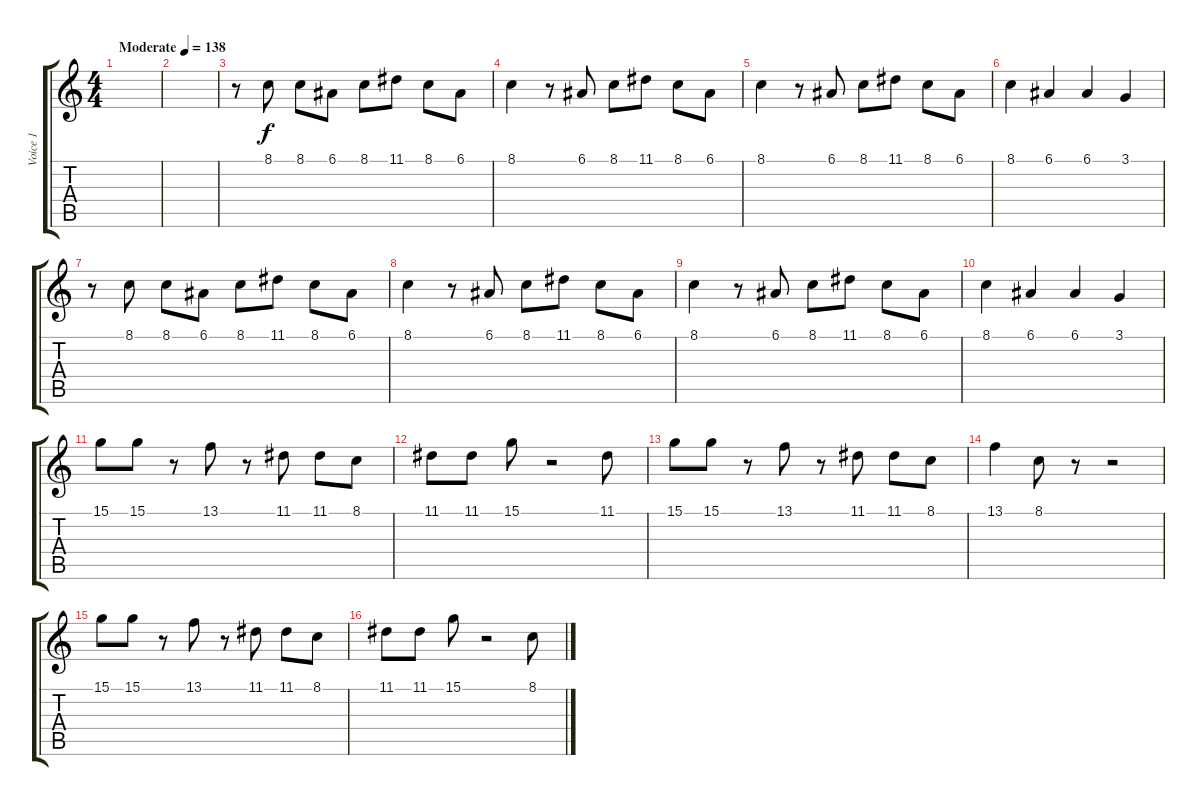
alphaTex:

\track ("Voice 1" "Voice 1") {instrument voiceoohs}
\staff {score tabs}
\tuning (E4 B3 G3 D3 A2 E2) {hide}
\ts (4 4)
\tempo (138 "Moderate")
\clef g2
\ks c
|
|
r.8 8.1.8 8.1.8 6.1.8 8.1.8 11.1.8 8.1.8 6.1.8 |
8.1.4 r.8 6.1.8 8.1.8 11.1.8 8.1.8 6.1.8 |
8.1.4 r.8 6.1.8 8.1.8 11.1.8 8.1.8 6.1.8 |
8.1.4 6.1.4 6.1.4 3.1.4 |
r.8 8.1.8 8.1.8 6.1.8 8.1.8 11.1.8 8.1.8 6.1.8 |
8.1.4 r.8 6.1.8 8.1.8 11.1.8 8.1.8 6.1.8 |
8.1.4 r.8 6.1.8 8.1.8 11.1.8 8.1.8 6.1.8 |
8.1.4 6.1.4 6.1.4 3.1.4 |
15.1.8 15.1.8 r.8 13.1.8 r.8 11.1.8 11.1.8 8.1.8 |
11.1.8 11.1.8 15.1.8 r.2 11.1.8 |
15.1.8 15.1.8 r.8 13.1.8 r.8 11.1.8 11.1.8 8.1.8 |
13.1.4 8.1.8 r.8 r.2 |
15.1.8 15.1.8 r.8 13.1.8 r.8 11.1.8 11.1.8 8.1.8 |
11.1.8 11.1.8 15.1.8 r.2 8.1.8
